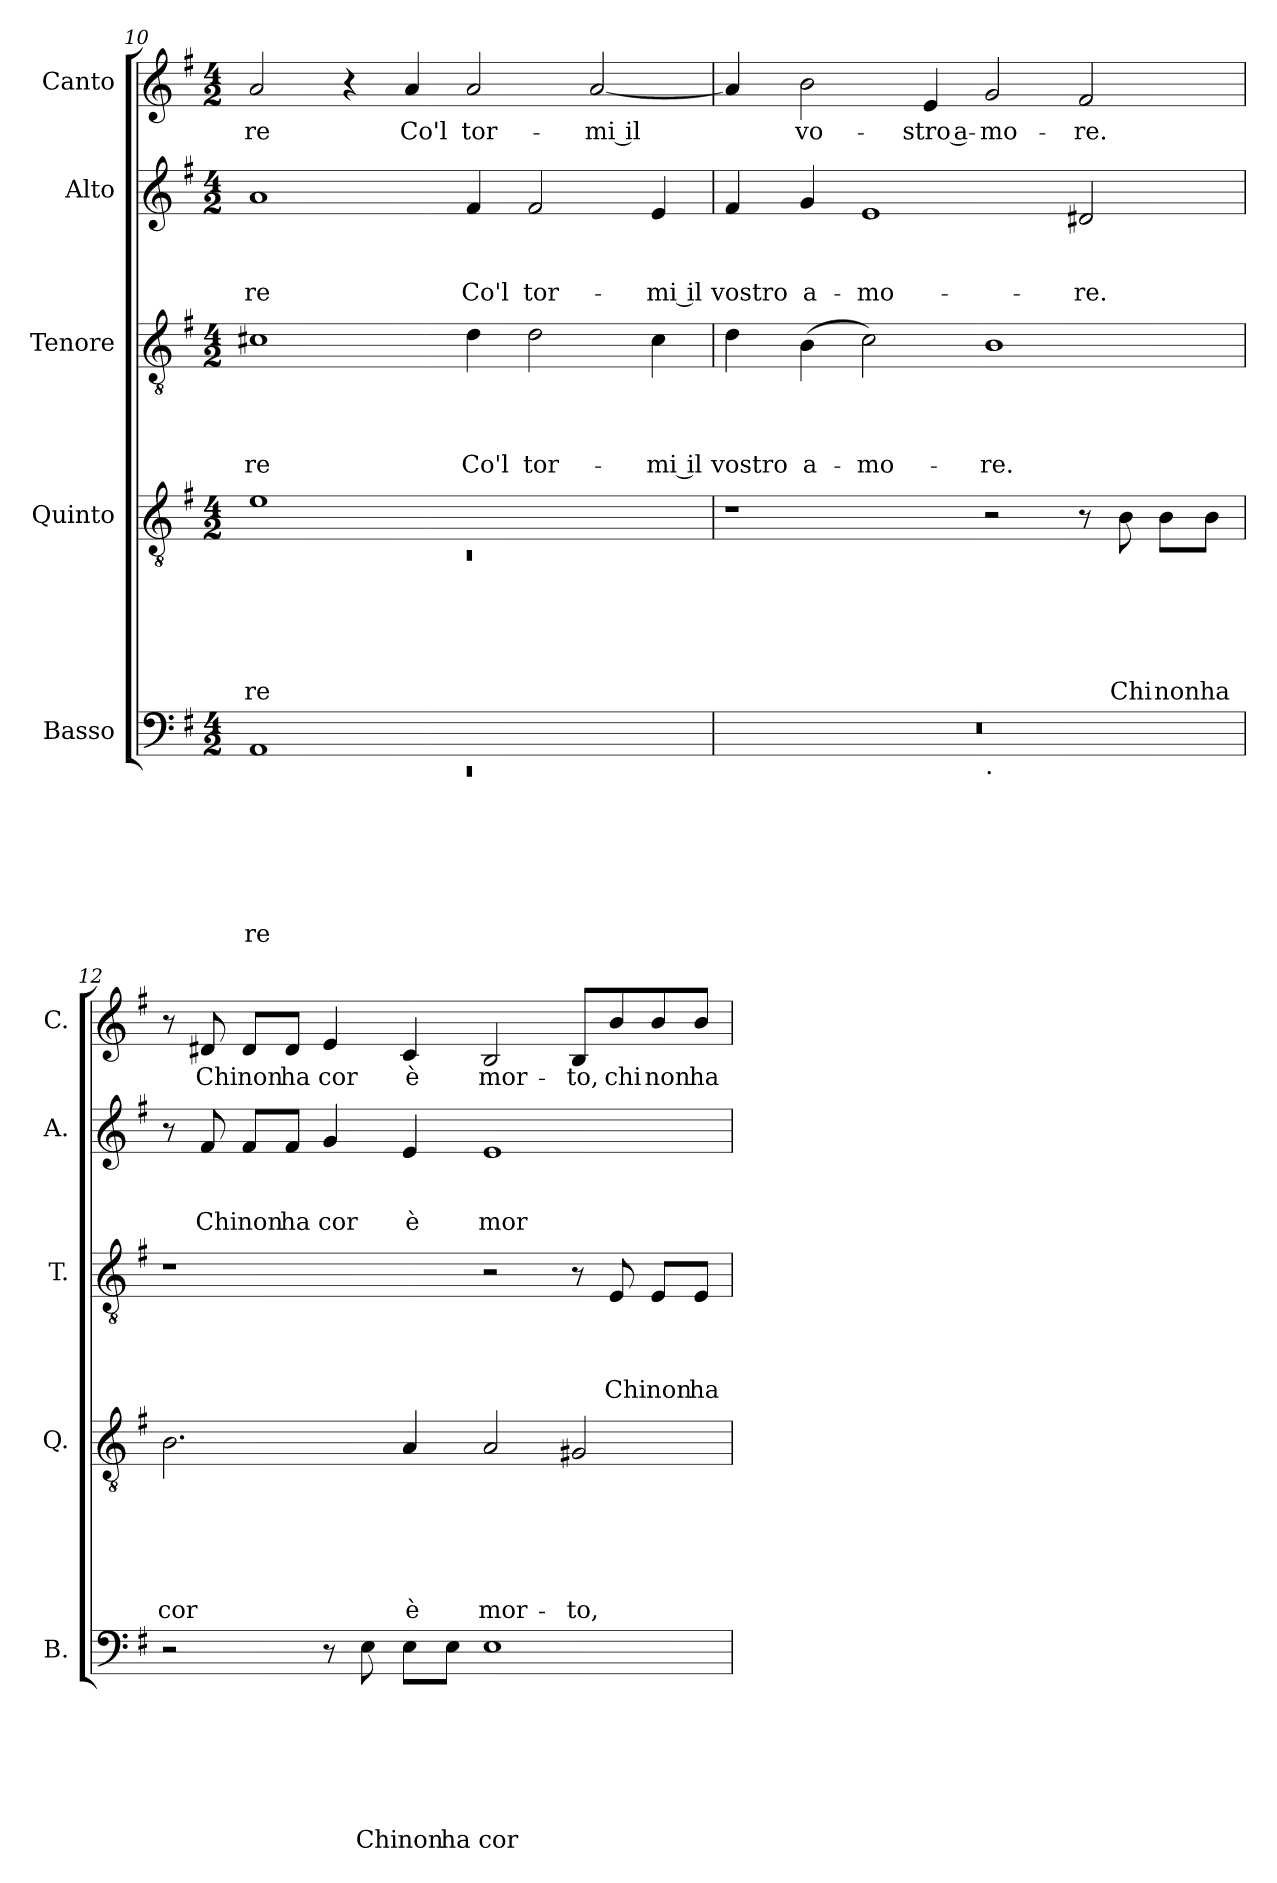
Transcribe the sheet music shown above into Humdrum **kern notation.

**kern	**text	**text	**text	**text	**text	**text	**text	**kern	**text	**text	**text	**text	**text	**text	**kern	**text	**text	**text	**text	**kern	**text	**text	**text	**kern	**text
*part5	*part5	*part5	*part5	*part5	*part5	*part5	*part5	*part4	*part4	*part4	*part4	*part4	*part4	*part4	*part3	*part3	*part3	*part3	*part3	*part2	*part2	*part2	*part2	*part1	*part1
*staff5	*staff5	*staff5	*staff5	*staff5	*staff5	*staff5	*staff5	*staff4	*staff4	*staff4	*staff4	*staff4	*staff4	*staff4	*staff3	*staff3	*staff3	*staff3	*staff3	*staff2	*staff2	*staff2	*staff2	*staff1	*staff1
*I"Basso	*	*	*	*	*	*	*	*I"Quinto	*	*	*	*	*	*	*I"Tenore	*	*	*	*	*I"Alto	*	*	*	*I"Canto	*
*I'B.	*	*	*	*	*	*	*	*I'Q.	*	*	*	*	*	*	*I'T.	*	*	*	*	*I'A.	*	*	*	*I'C.	*
*clefF4	*	*	*	*	*	*	*	*clefGv2	*	*	*	*	*	*	*clefGv2	*	*	*	*	*clefG2	*	*	*	*clefG2	*
*k[f#]	*	*	*	*	*	*	*	*k[f#]	*	*	*	*	*	*	*k[f#]	*	*	*	*	*k[f#]	*	*	*	*k[f#]	*
*G:	*	*	*	*	*	*	*	*G:	*	*	*	*	*	*	*G:	*	*	*	*	*G:	*	*	*	*G:	*
*M4/2	*	*	*	*	*	*	*	*M4/2	*	*	*	*	*	*	*M4/2	*	*	*	*	*M4/2	*	*	*	*M4/2	*
=10	=10	=10	=10	=10	=10	=10	=10	=10	=10	=10	=10	=10	=10	=10	=10	=10	=10	=10	=10	=10	=10	=10	=10	=10	=10
*^	*	*	*	*	*	*	*	*^	*	*	*	*	*	*	*	*	*	*	*	*	*	*	*	*	*
!	!LO:N:vis=1	!	!	!	!	!	!	!LO:LY:b	!	!LO:N:vis=1	!	!	!	!	!	!LO:LY:b	!	!	!	!	!LO:LY:b	!	!	!	!LO:LY:b	!	!LO:LY:b
1AA	0rEE	.	.	.	.	.	.	-re	1e	0rC	.	.	.	.	.	-re	1c#X	.	.	.	-re	1a	.	.	-re	2a/	-re
.	.	.	.	.	.	.	.	.	.	.	.	.	.	.	.	.	.	.	.	.	.	.	.	.	.	4r	.
!	!	!	!	!	!	!	!	!	!	!	!	!	!	!	!	!	!	!	!	!	!	!	!	!	!	!	!LO:LY:b
.	.	.	.	.	.	.	.	.	.	.	.	.	.	.	.	.	.	.	.	.	.	.	.	.	.	4a/	Co'l
!	!	!	!	!	!	!	!	!	!	!	!	!	!	!	!	!	!	!	!	!	!LO:LY:b	!	!	!	!LO:LY:b	!	!LO:LY:b
1ryy	.	.	.	.	.	.	.	.	1ryy	.	.	.	.	.	.	.	4d\	.	.	.	Co'l	4f#/	.	.	Co'l	2a/	tor-
!	!	!	!	!	!	!	!	!	!	!	!	!	!	!	!	!	!	!	!	!	!LO:LY:b	!	!	!	!LO:LY:b	!	!
.	.	.	.	.	.	.	.	.	.	.	.	.	.	.	.	.	2d\	.	.	.	tor-	2f#/	.	.	tor-	.	.
!	!	!	!	!	!	!	!	!	!	!	!	!	!	!	!	!	!	!	!	!	!	!	!	!	!	!	!LO:LY:b
.	.	.	.	.	.	.	.	.	.	.	.	.	.	.	.	.	.	.	.	.	.	.	.	.	.	[<2a/	-mi il
!	!	!	!	!	!	!	!	!	!	!	!	!	!	!	!	!	!	!	!	!	!LO:LY:b:rj	!	!	!	!LO:LY:b:rj	!	!
.	.	.	.	.	.	.	.	.	.	.	.	.	.	.	.	.	4c#\	.	.	.	-mi il	4e/	.	.	-mi il	.	.
*	*	*	*	*	*	*	*	*	*v	*v	*	*	*	*	*	*	*	*	*	*	*	*	*	*	*	*	*
=11	=11	=11	=11	=11	=11	=11	=11	=11	=11	=11	=11	=11	=11	=11	=11	=11	=11	=11	=11	=11	=11	=11	=11	=11	=11	=11
!	!	!	!	!	!	!	!	!	!	!	!	!	!	!	!	!	!	!	!	!LO:LY:b	!	!	!	!LO:LY:b	!	!
0r	1ryy	.	.	.	.	.	.	.	1r	.	.	.	.	.	.	4d\	.	.	.	vo­stro	4f#/	.	.	vo­stro	4a/]	.
!	!	!	!	!	!	!	!	!	!	!	!	!	!	!	!	!	!	!	!	!LO:LY:b	!	!	!	!LO:LY:b	!	!LO:LY:b
.	.	.	.	.	.	.	.	.	.	.	.	.	.	.	.	(<4B\	.	.	.	a-	4g/	.	.	a-	2b\	vo-
!	!	!	!	!	!	!	!	!	!	!	!	!	!	!	!	!	!	!	!	!LO:LY:b	!	!	!	!LO:LY:b:rj	!	!
.	.	.	.	.	.	.	.	.	.	.	.	.	.	.	.	2c\)	.	.	.	-mo-	1e	.	.	-mo-	.	.
!	!	!	!	!	!	!	!	!	!	!	!	!	!	!	!	!	!	!	!	!	!	!	!	!	!	!LO:LY:b:rj
.	.	.	.	.	.	.	.	.	.	.	.	.	.	.	.	.	.	.	.	.	.	.	.	.	4e/	-stro a-
!	!LO:TX:b:t=.	!	!	!	!	!	!	!	!	!	!	!	!	!	!	!	!	!	!	!	!	!	!	!	!	!
!	!	!	!	!	!	!	!	!	!	!	!	!	!	!	!	!	!	!	!	!LO:LY:b	!	!	!	!	!	!LO:LY:b:rj
.	1ryy	.	.	.	.	.	.	.	2r	.	.	.	.	.	.	1B	.	.	.	-re.	.	.	.	.	2g/	-mo-
!	!	!	!	!	!	!	!	!	!	!	!	!	!	!	!	!	!	!	!	!	!	!	!	!LO:LY:b	!	!LO:LY:b
.	.	.	.	.	.	.	.	.	8r	.	.	.	.	.	.	.	.	.	.	.	2d#X/	.	.	-re.	2f#/	-re.
!	!	!	!	!	!	!	!	!	!	!	!	!	!	!	!LO:LY:b	!	!	!	!	!	!	!	!	!	!	!
.	.	.	.	.	.	.	.	.	8B\	.	.	.	.	.	Chi	.	.	.	.	.	.	.	.	.	.	.
!	!	!	!	!	!	!	!	!	!	!	!	!	!	!	!LO:LY:b	!	!	!	!	!	!	!	!	!	!	!
.	.	.	.	.	.	.	.	.	8B\L	.	.	.	.	.	non	.	.	.	.	.	.	.	.	.	.	.
!	!	!	!	!	!	!	!	!	!	!	!	!	!	!	!LO:LY:b	!	!	!	!	!	!	!	!	!	!	!
.	.	.	.	.	.	.	.	.	8B\J	.	.	.	.	.	ha	.	.	.	.	.	.	.	.	.	.	.
!!LO:LB:g=z
=12	=12	=12	=12	=12	=12	=12	=12	=12	=12	=12	=12	=12	=12	=12	=12	=12	=12	=12	=12	=12	=12	=12	=12	=12	=12	=12
!	!	!	!	!	!	!	!	!	!	!	!	!	!	!	!LO:LY:b	!	!	!	!	!	!	!	!	!	!	!
*v	*v	*	*	*	*	*	*	*	*	*	*	*	*	*	*	*	*	*	*	*	*	*	*	*	*	*
2r	.	.	.	.	.	.	.	2.B\	.	.	.	.	.	cor	1r	.	.	.	.	8r	.	.	.	8r	.
!	!	!	!	!	!	!	!	!	!	!	!	!	!	!	!	!	!	!	!	!	!	!	!LO:LY:b	!	!LO:LY:b
.	.	.	.	.	.	.	.	.	.	.	.	.	.	.	.	.	.	.	.	8f#/	.	.	Chi	8d#X/	Chi
!	!	!	!	!	!	!	!	!	!	!	!	!	!	!	!	!	!	!	!	!	!	!	!LO:LY:b	!	!LO:LY:b
.	.	.	.	.	.	.	.	.	.	.	.	.	.	.	.	.	.	.	.	8f#/L	.	.	non	8d#/L	non
!	!	!	!	!	!	!	!	!	!	!	!	!	!	!	!	!	!	!	!	!	!	!	!LO:LY:b	!	!LO:LY:b
.	.	.	.	.	.	.	.	.	.	.	.	.	.	.	.	.	.	.	.	8f#/J	.	.	ha	8d#/J	ha
!	!	!	!	!	!	!	!	!	!	!	!	!	!	!	!	!	!	!	!	!	!	!	!LO:LY:b	!	!LO:LY:b
8r	.	.	.	.	.	.	.	.	.	.	.	.	.	.	.	.	.	.	.	4g/	.	.	cor	4e/	cor
!	!	!	!	!	!	!	!LO:LY:b	!	!	!	!	!	!	!	!	!	!	!	!	!	!	!	!	!	!
8E\	.	.	.	.	.	.	Chi	.	.	.	.	.	.	.	.	.	.	.	.	.	.	.	.	.	.
!	!	!	!	!	!	!	!LO:LY:b	!	!	!	!	!	!	!LO:LY:b	!	!	!	!	!	!	!	!	!LO:LY:b	!	!LO:LY:b
8E\L	.	.	.	.	.	.	non	4A/	.	.	.	.	.	è	.	.	.	.	.	4e/	.	.	è	4c/	è
!	!	!	!	!	!	!	!LO:LY:b	!	!	!	!	!	!	!	!	!	!	!	!	!	!	!	!	!	!
8E\J	.	.	.	.	.	.	ha	.	.	.	.	.	.	.	.	.	.	.	.	.	.	.	.	.	.
!	!	!	!	!	!	!	!LO:LY:b	!	!	!	!	!	!	!LO:LY:b	!	!	!	!	!	!	!	!	!LO:LY:b	!	!LO:LY:b
1E	.	.	.	.	.	.	cor	2A/	.	.	.	.	.	mor-	2r	.	.	.	.	1e	.	.	mor-	2B/	mor-
!	!	!	!	!	!	!	!	!	!	!	!	!	!	!LO:LY:b	!	!	!	!	!	!	!	!	!	!	!LO:LY:b
.	.	.	.	.	.	.	.	2G#X/	.	.	.	.	.	-to,	8r	.	.	.	.	.	.	.	.	8B/L	-to,
!	!	!	!	!	!	!	!	!	!	!	!	!	!	!	!	!	!	!	!LO:LY:b	!	!	!	!	!	!LO:LY:b
.	.	.	.	.	.	.	.	.	.	.	.	.	.	.	8E/	.	.	.	Chi	.	.	.	.	8b/	chi
!	!	!	!	!	!	!	!	!	!	!	!	!	!	!	!	!	!	!	!LO:LY:b	!	!	!	!	!	!LO:LY:b
.	.	.	.	.	.	.	.	.	.	.	.	.	.	.	8E/L	.	.	.	non	.	.	.	.	8b/	non
!	!	!	!	!	!	!	!	!	!	!	!	!	!	!	!	!	!	!	!LO:LY:b	!	!	!	!	!	!LO:LY:b
.	.	.	.	.	.	.	.	.	.	.	.	.	.	.	8E/J	.	.	.	ha	.	.	.	.	8b/J	ha
=	=	=	=	=	=	=	=	=	=	=	=	=	=	=	=	=	=	=	=	=	=	=	=	=	=
*-	*-	*-	*-	*-	*-	*-	*-	*-	*-	*-	*-	*-	*-	*-	*-	*-	*-	*-	*-	*-	*-	*-	*-	*-	*-
